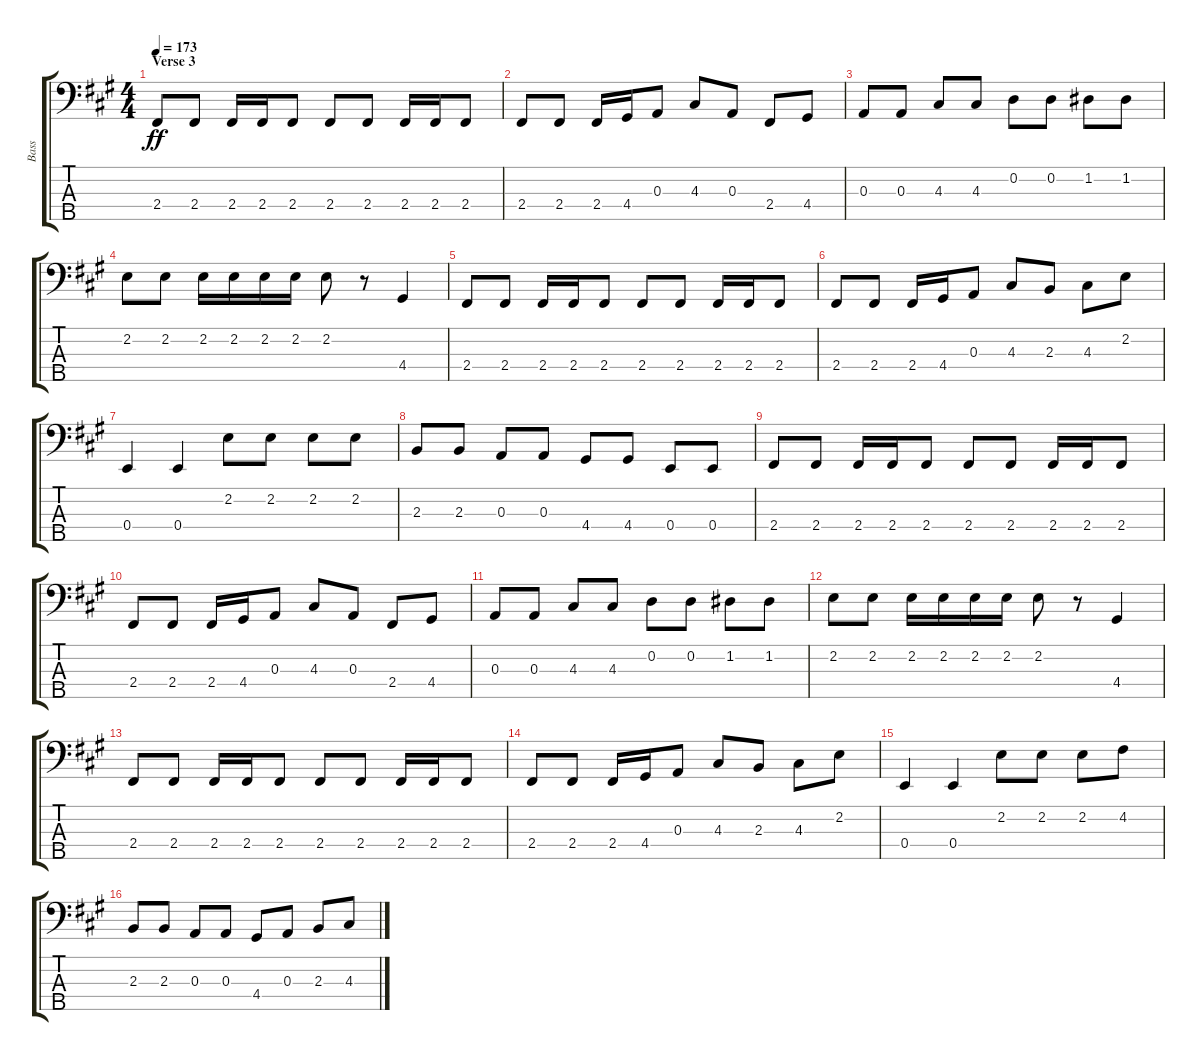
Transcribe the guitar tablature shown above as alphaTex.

\track ("Bass" "Bass") {instrument electricbassfinger}
\staff {score tabs}
\tuning (G2 D2 A1 E1 B0) {hide}
\ts (4 4)
\section ("" "Verse 3")
\tempo 173
\clef f4
\ks f#minor
2.4.8{dy ff} 2.4.8 2.4.16 2.4.16 2.4.8 2.4.8 2.4.8 2.4.16 2.4.16 2.4.8 |
2.4.8 2.4.8 2.4.16 4.4.16 0.3.8 4.3.8 0.3.8 2.4.8 4.4.8 |
0.3.8 0.3.8 4.3.8 4.3.8 0.2.8 0.2.8 1.2.8 1.2.8 |
2.2.8 2.2.8 2.2.16 2.2.16 2.2.16 2.2.16 2.2.8 r.8 4.4.4 |
2.4.8 2.4.8 2.4.16 2.4.16 2.4.8 2.4.8 2.4.8 2.4.16 2.4.16 2.4.8 |
2.4.8 2.4.8 2.4.16 4.4.16 0.3.8 4.3.8 2.3.8 4.3.8 2.2.8 |
0.4.4 0.4.4 2.2.8 2.2.8 2.2.8 2.2.8 |
2.3.8 2.3.8 0.3.8 0.3.8 4.4.8 4.4.8 0.4.8 0.4.8 |
2.4.8 2.4.8 2.4.16 2.4.16 2.4.8 2.4.8 2.4.8 2.4.16 2.4.16 2.4.8 |
2.4.8 2.4.8 2.4.16 4.4.16 0.3.8 4.3.8 0.3.8 2.4.8 4.4.8 |
0.3.8 0.3.8 4.3.8 4.3.8 0.2.8 0.2.8 1.2.8 1.2.8 |
2.2.8 2.2.8 2.2.16 2.2.16 2.2.16 2.2.16 2.2.8 r.8 4.4.4 |
2.4.8 2.4.8 2.4.16 2.4.16 2.4.8 2.4.8 2.4.8 2.4.16 2.4.16 2.4.8 |
2.4.8 2.4.8 2.4.16 4.4.16 0.3.8 4.3.8 2.3.8 4.3.8 2.2.8 |
0.4.4 0.4.4 2.2.8 2.2.8 2.2.8 4.2.8 |
2.3.8 2.3.8 0.3.8 0.3.8 4.4.8 0.3.8 2.3.8 4.3.8
